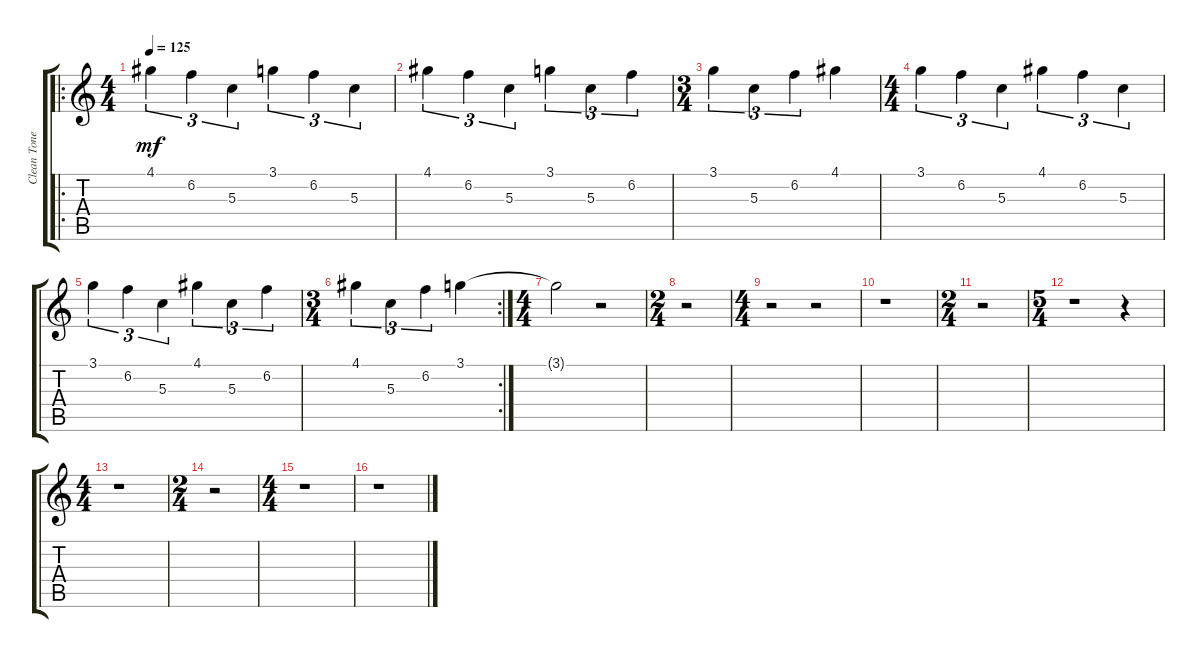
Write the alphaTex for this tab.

\track ("Clean Tone Guitar 2" "Clean Tone") {instrument electricguitarjazz}
\staff {score tabs}
\tuning (E4 B3 G3 D3 A2 E2) {hide}
\ro
\ts (4 4)
\tempo 125
\clef g2
\ks c
4.1.4{tu (3 2) dy mf} 6.2.4{tu (3 2)} 5.3.4{tu (3 2)} 3.1.4{tu (3 2)} 6.2.4{tu (3 2)} 5.3.4{tu (3 2)} |
4.1.4{tu (3 2)} 6.2.4{tu (3 2)} 5.3.4{tu (3 2)} 3.1.4{tu (3 2)} 5.3.4{tu (3 2)} 6.2.4{tu (3 2)} |
\ts (3 4)
3.1.4{tu (3 2)} 5.3.4{tu (3 2)} 6.2.4{tu (3 2)} 4.1.4 |
\ts (4 4)
3.1.4{tu (3 2)} 6.2.4{tu (3 2)} 5.3.4{tu (3 2)} 4.1.4{tu (3 2)} 6.2.4{tu (3 2)} 5.3.4{tu (3 2)} |
3.1.4{tu (3 2)} 6.2.4{tu (3 2)} 5.3.4{tu (3 2)} 4.1.4{tu (3 2)} 5.3.4{tu (3 2)} 6.2.4{tu (3 2)} |
\rc 2
\ts (3 4)
4.1.4{tu (3 2)} 5.3.4{tu (3 2)} 6.2.4{tu (3 2)} 3.1.4 |
\ts (4 4)
3.1{t}.2 r.2 |
\ts (2 4)
r.2 |
\ts (4 4)
r.2 r.2 |
r.1 |
\ts (2 4)
r.2 |
\ts (5 4)
r.1 r.4 |
\ts (4 4)
r.1 |
\ts (2 4)
r.2 |
\ts (4 4)
r.1 |
r.1
